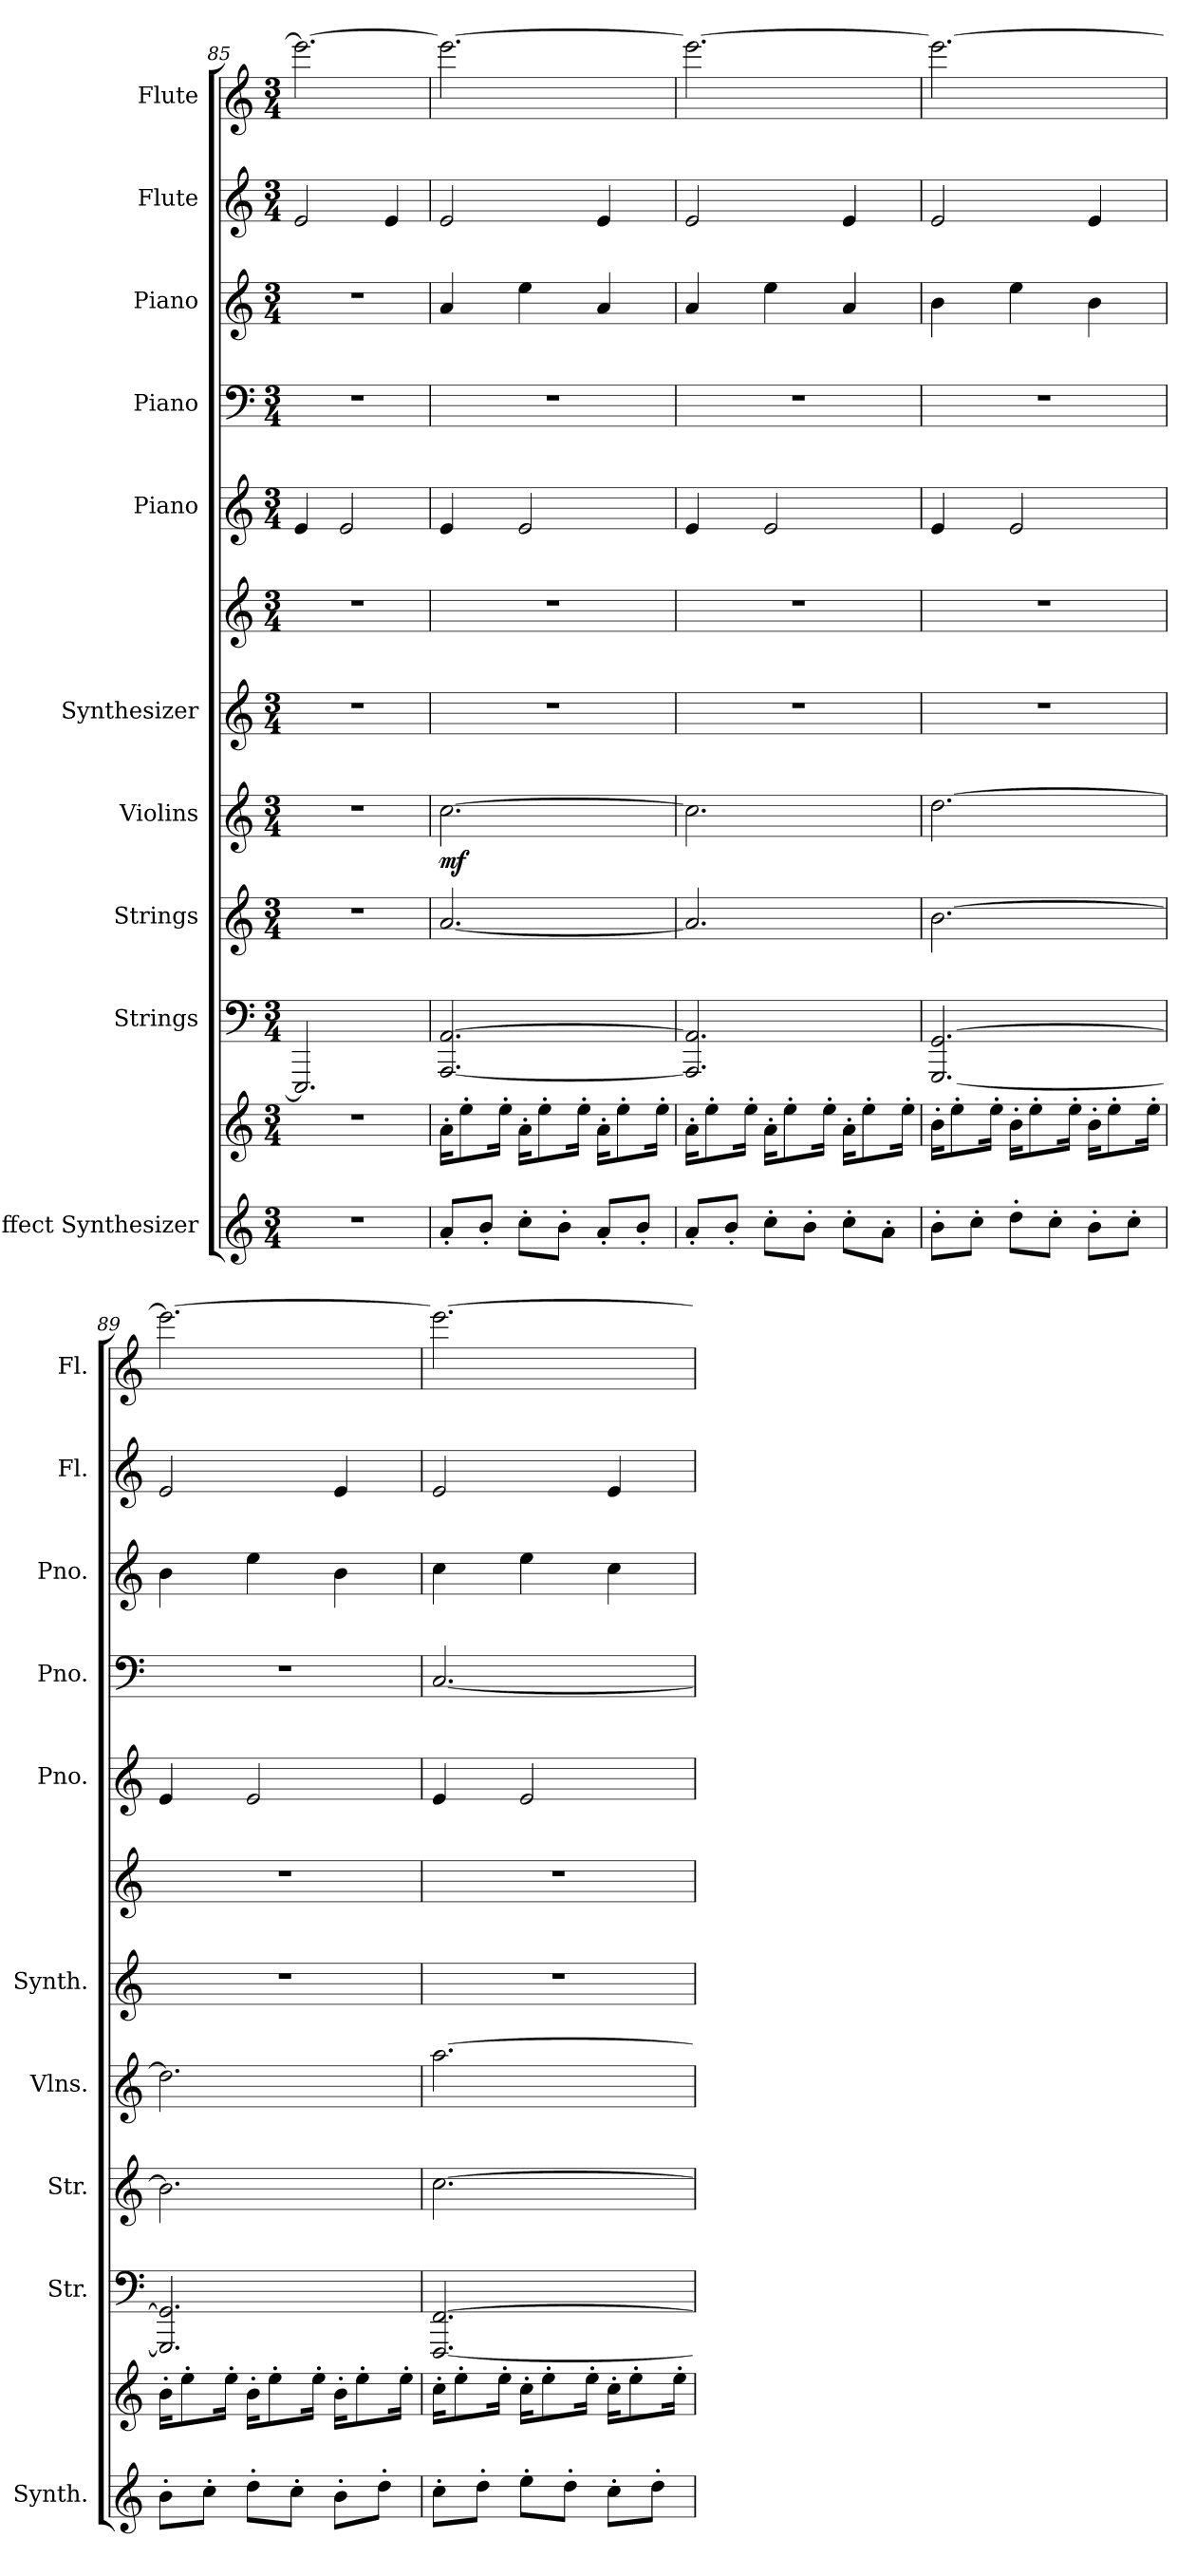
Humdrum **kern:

**kern	**kern	**dynam	**kern	**kern	**kern	**dynam	**kern	**kern	**kern	**kern	**kern	**kern	**kern
*part10	*part10	*part10	*part9	*part8	*part7	*part7	*part6	*part6	*part5	*part4	*part3	*part2	*part1
*staff12	*staff11	*staff11/12	*staff10	*staff9	*staff8	*staff8	*staff7	*staff6	*staff5	*staff4	*staff3	*staff2	*staff1
*I"Effect Synthesizer	*	*	*I"Strings	*I"Strings	*I"Violins	*	*I"Synthesizer	*	*I"Piano	*I"Piano	*I"Piano	*I"Flute	*I"Flute
*I'Synth.	*	*	*I'Str.	*I'Str.	*I'Vlns.	*	*I'Synth.	*	*I'Pno.	*I'Pno.	*I'Pno.	*I'Fl.	*I'Fl.
*clefG2	*clefG2	*	*clefF4	*clefG2	*clefG2	*	*clefG2	*clefG2	*clefG2	*clefF4	*clefG2	*clefG2	*clefG2
*k[]	*k[]	*	*k[]	*k[]	*k[]	*	*k[]	*k[]	*k[]	*k[]	*k[]	*k[]	*k[]
*M3/4	*M3/4	*	*M3/4	*M3/4	*M3/4	*	*M3/4	*M3/4	*M3/4	*M3/4	*M3/4	*M3/4	*M3/4
=85	=85	=85	=85	=85	=85	=85	=85	=85	=85	=85	=85	=85	=85
2.r	2.r	.	2.EEE/]	2.r	2.r	.	2.r	2.r	4e/	2.r	2.r	2e/	2.eee\_
.	.	.	.	.	.	.	.	.	2e/	.	.	.	.
.	.	.	.	.	.	.	.	.	.	.	.	4e/	.
=86	=86	=86	=86	=86	=86	=86	=86	=86	=86	=86	=86	=86	=86
!	!	!LO:DY:b=2	!	!	!	!	!	!	!	!	!	!	!
!	!	!LO:DY:n=1:b	!	!	!	!LO:DY:b	!	!	!	!	!	!	!
8a'/L	16a'\KL	mp mp	[2.AAA/ [2.AA/	[2.a/	[2.cc\	mf	2.r	2.r	4e/	2.r	4a/	2e/	2.eee\_
.	8ee'\	.	.	.	.	.	.	.	.	.	.	.	.
8b'/J	.	.	.	.	.	.	.	.	.	.	.	.	.
.	16ee'\Jk	.	.	.	.	.	.	.	.	.	.	.	.
8cc'\L	16a'\KL	.	.	.	.	.	.	.	2e/	.	4ee\	.	.
.	8ee'\	.	.	.	.	.	.	.	.	.	.	.	.
8b'\J	.	.	.	.	.	.	.	.	.	.	.	.	.
.	16ee'\Jk	.	.	.	.	.	.	.	.	.	.	.	.
8a'/L	16a'\KL	.	.	.	.	.	.	.	.	.	4a/	4e/	.
.	8ee'\	.	.	.	.	.	.	.	.	.	.	.	.
8b'/J	.	.	.	.	.	.	.	.	.	.	.	.	.
.	16ee'\Jk	.	.	.	.	.	.	.	.	.	.	.	.
=87	=87	=87	=87	=87	=87	=87	=87	=87	=87	=87	=87	=87	=87
8a'/L	16a'\KL	.	2.AAA/] 2.AA/]	2.a/]	2.cc\]	.	2.r	2.r	4e/	2.r	4a/	2e/	2.eee\_
.	8ee'\	.	.	.	.	.	.	.	.	.	.	.	.
8b'/J	.	.	.	.	.	.	.	.	.	.	.	.	.
.	16ee'\Jk	.	.	.	.	.	.	.	.	.	.	.	.
8cc'\L	16a'\KL	.	.	.	.	.	.	.	2e/	.	4ee\	.	.
.	8ee'\	.	.	.	.	.	.	.	.	.	.	.	.
8b'\J	.	.	.	.	.	.	.	.	.	.	.	.	.
.	16ee'\Jk	.	.	.	.	.	.	.	.	.	.	.	.
8cc'\L	16a'\KL	.	.	.	.	.	.	.	.	.	4a/	4e/	.
.	8ee'\	.	.	.	.	.	.	.	.	.	.	.	.
8a'\J	.	.	.	.	.	.	.	.	.	.	.	.	.
.	16ee'\Jk	.	.	.	.	.	.	.	.	.	.	.	.
!!LO:PB:g=z
=88	=88	=88	=88	=88	=88	=88	=88	=88	=88	=88	=88	=88	=88
8b'\L	16b'\KL	.	[2.GGG/ [2.GG/	[2.b\	[2.dd\	.	2.r	2.r	4e/	2.r	4b\	2e/	2.eee\_
.	8ee'\	.	.	.	.	.	.	.	.	.	.	.	.
8cc'\J	.	.	.	.	.	.	.	.	.	.	.	.	.
.	16ee'\Jk	.	.	.	.	.	.	.	.	.	.	.	.
8dd'\L	16b'\KL	.	.	.	.	.	.	.	2e/	.	4ee\	.	.
.	8ee'\	.	.	.	.	.	.	.	.	.	.	.	.
8cc'\J	.	.	.	.	.	.	.	.	.	.	.	.	.
.	16ee'\Jk	.	.	.	.	.	.	.	.	.	.	.	.
8b'\L	16b'\KL	.	.	.	.	.	.	.	.	.	4b\	4e/	.
.	8ee'\	.	.	.	.	.	.	.	.	.	.	.	.
8cc'\J	.	.	.	.	.	.	.	.	.	.	.	.	.
.	16ee'\Jk	.	.	.	.	.	.	.	.	.	.	.	.
=89	=89	=89	=89	=89	=89	=89	=89	=89	=89	=89	=89	=89	=89
8b'\L	16b'\KL	.	2.GGG/] 2.GG/]	2.b\]	2.dd\]	.	2.r	2.r	4e/	2.r	4b\	2e/	2.eee\_
.	8ee'\	.	.	.	.	.	.	.	.	.	.	.	.
8cc'\J	.	.	.	.	.	.	.	.	.	.	.	.	.
.	16ee'\Jk	.	.	.	.	.	.	.	.	.	.	.	.
8dd'\L	16b'\KL	.	.	.	.	.	.	.	2e/	.	4ee\	.	.
.	8ee'\	.	.	.	.	.	.	.	.	.	.	.	.
8cc'\J	.	.	.	.	.	.	.	.	.	.	.	.	.
.	16ee'\Jk	.	.	.	.	.	.	.	.	.	.	.	.
8b'\L	16b'\KL	.	.	.	.	.	.	.	.	.	4b\	4e/	.
.	8ee'\	.	.	.	.	.	.	.	.	.	.	.	.
8dd'\J	.	.	.	.	.	.	.	.	.	.	.	.	.
.	16ee'\Jk	.	.	.	.	.	.	.	.	.	.	.	.
=90	=90	=90	=90	=90	=90	=90	=90	=90	=90	=90	=90	=90	=90
8cc'\L	16cc'\KL	.	[2.FFF/ [2.FF/	[2.cc\	[2.aa\	.	2.r	2.r	4e/	[2.C/	4cc\	2e/	2.eee\_
.	8ee'\	.	.	.	.	.	.	.	.	.	.	.	.
8dd'\J	.	.	.	.	.	.	.	.	.	.	.	.	.
.	16ee'\Jk	.	.	.	.	.	.	.	.	.	.	.	.
8ee'\L	16cc'\KL	.	.	.	.	.	.	.	2e/	.	4ee\	.	.
.	8ee'\	.	.	.	.	.	.	.	.	.	.	.	.
8dd'\J	.	.	.	.	.	.	.	.	.	.	.	.	.
.	16ee'\Jk	.	.	.	.	.	.	.	.	.	.	.	.
8cc'\L	16cc'\KL	.	.	.	.	.	.	.	.	.	4cc\	4e/	.
.	8ee'\	.	.	.	.	.	.	.	.	.	.	.	.
8dd'\J	.	.	.	.	.	.	.	.	.	.	.	.	.
.	16ee'\Jk	.	.	.	.	.	.	.	.	.	.	.	.
=	=	=	=	=	=	=	=	=	=	=	=	=	=
*-	*-	*-	*-	*-	*-	*-	*-	*-	*-	*-	*-	*-	*-
